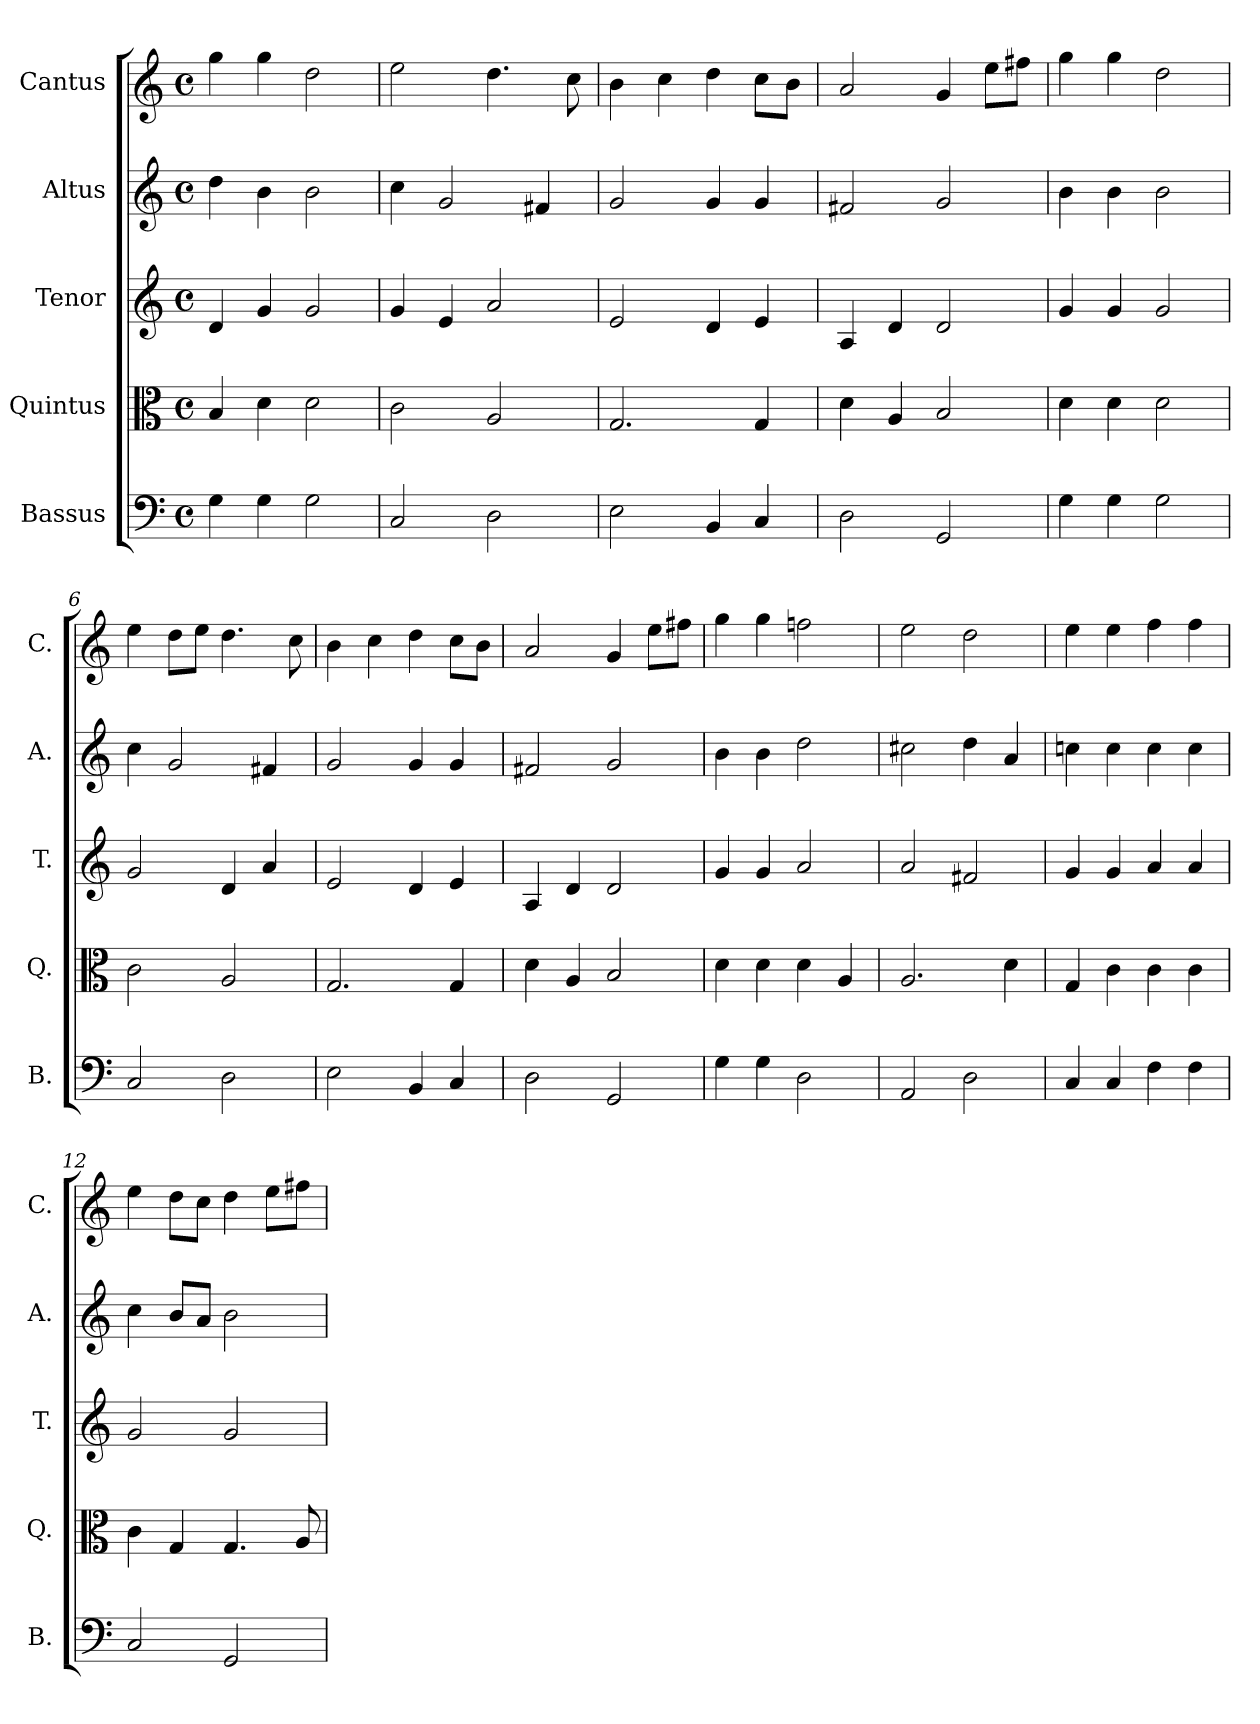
**kern	**kern	**kern	**kern	**kern
*part5	*part4	*part3	*part2	*part1
*staff5	*staff4	*staff3	*staff2	*staff1
*I"Bassus	*I"Quintus	*I"Tenor	*I"Altus	*I"Cantus
*I'B.	*I'Q.	*I'T.	*I'A.	*I'C.
*clefF4	*clefC3	*clefG2	*clefG2	*clefG2
*k[]	*k[]	*k[]	*k[]	*k[]
*M4/4	*M4/4	*M4/4	*M4/4	*M4/4
*met(c)	*met(c)	*met(c)	*met(c)	*met(c)
=1	=1	=1	=1	=1
4G\	4B/	4d/	4dd\	4gg\
4G\	4d\	4g/	4b\	4gg\
2G\	2d\	2g/	2b\	2dd\
=2	=2	=2	=2	=2
2C/	2c\	4g/	4cc\	2ee\
.	.	4e/	2g/	.
2D\	2A/	2a/	.	4.dd\
.	.	.	4f#X/	.
.	.	.	.	8cc\
=3	=3	=3	=3	=3
2E\	2.G/	2e/	2g/	4b\
.	.	.	.	4cc\
4BB/	.	4d/	4g/	4dd\
4C/	4G/	4e/	4g/	8cc\L
.	.	.	.	8b\J
=4	=4	=4	=4	=4
2D\	4d\	4A/	2f#X/	2a/
.	4A/	4d/	.	.
2GG/	2B/	2d/	2g/	4g/
.	.	.	.	8ee\L
.	.	.	.	8ff#X\J
=5	=5	=5	=5	=5
4G\	4d\	4g/	4b\	4gg\
4G\	4d\	4g/	4b\	4gg\
2G\	2d\	2g/	2b\	2dd\
=6	=6	=6	=6	=6
2C/	2c\	2g/	4cc\	4ee\
.	.	.	2g/	8dd\L
.	.	.	.	8ee\J
2D\	2A/	4d/	.	4.dd\
.	.	4a/	4f#X/	.
.	.	.	.	8cc\
=7	=7	=7	=7	=7
2E\	2.G/	2e/	2g/	4b\
.	.	.	.	4cc\
4BB/	.	4d/	4g/	4dd\
4C/	4G/	4e/	4g/	8cc\L
.	.	.	.	8b\J
=8	=8	=8	=8	=8
2D\	4d\	4A/	2f#X/	2a/
.	4A/	4d/	.	.
2GG/	2B/	2d/	2g/	4g/
.	.	.	.	8ee\L
.	.	.	.	8ff#X\J
!!LO:LB:g=z
=9	=9	=9	=9	=9
4G\	4d\	4g/	4b\	4gg\
4G\	4d\	4g/	4b\	4gg\
2D\	4d\	2a/	2dd\	2ffn\
.	4A/	.	.	.
=10	=10	=10	=10	=10
2AA/	2.A/	2a/	2cc#X\	2ee\
2D\	.	2f#X/	4dd\	2dd\
.	4d\	.	4a/	.
=11	=11	=11	=11	=11
4C/	4G/	4g/	4ccn\	4ee\
4C/	4c\	4g/	4cc\	4ee\
4F\	4c\	4a/	4cc\	4ff\
4F\	4c\	4a/	4cc\	4ff\
=12	=12	=12	=12	=12
2C/	4c\	2g/	4cc\	4ee\
.	4G/	.	8b/L	8dd\L
.	.	.	8a/J	8cc\J
2GG/	4.G/	2g/	2b\	4dd\
.	.	.	.	8ee\L
.	8A/	.	.	8ff#X\J
=	=	=	=	=
*-	*-	*-	*-	*-
